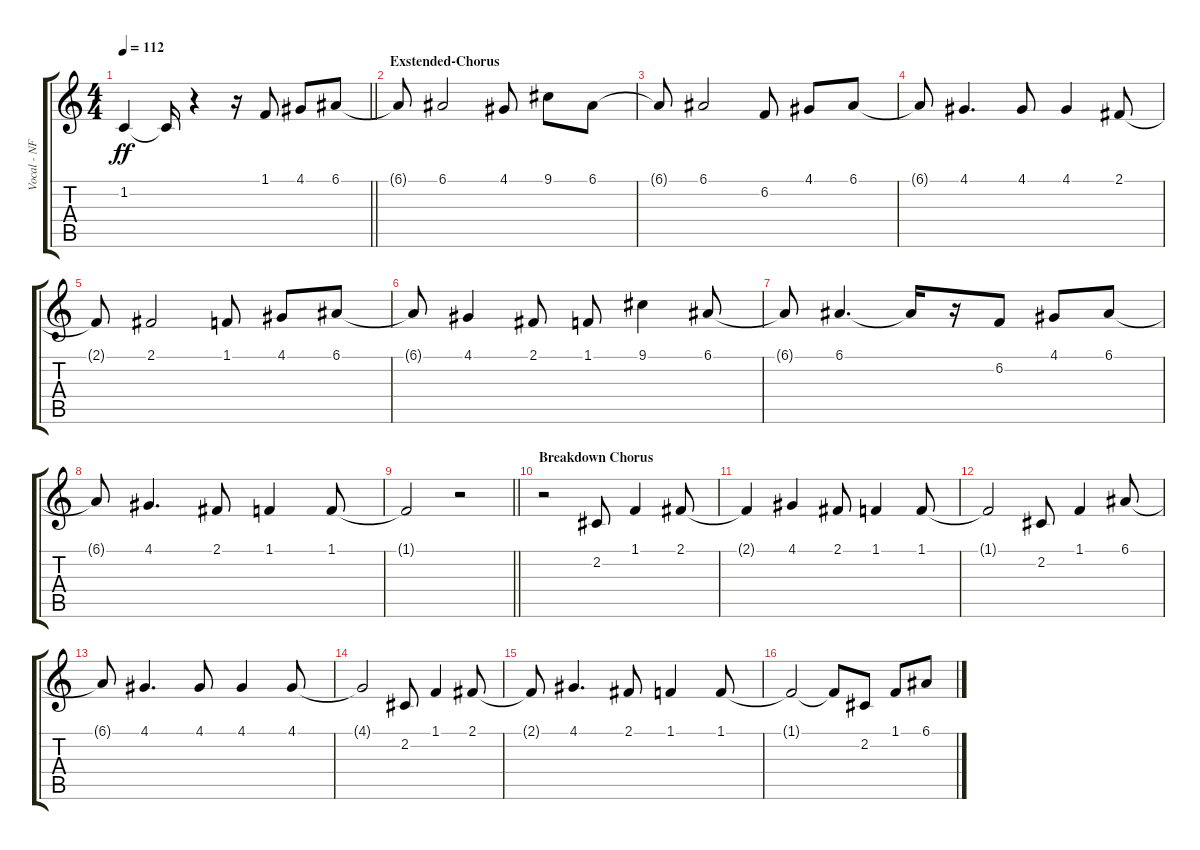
\track ("Vocal - NF" "Vocal - NF") {instrument lead1square}
\staff {score tabs}
\tuning (E4 B3 G3 D3 A2 E2) {hide}
\ts (4 4)
\tempo 112
\clef g2
\barLineRight lightlight
\ks c
1.2{t}.4{dy ff} 1.2{t}.16 r.4 r.16 1.1.8 4.1.8 6.1.8 |
\section ("" "Exstended-Chorus")
6.1{t}.8 6.1.2 4.1.8 9.1.8 6.1.8 |
6.1{t}.8 6.1.2 6.2.8 4.1.8 6.1.8 |
6.1{t}.8 4.1.4{d} 4.1.8 4.1.4 2.1.8 |
2.1{t}.8 2.1.2 1.1.8 4.1.8 6.1.8 |
6.1{t}.8 4.1.4 2.1.8 1.1.8 9.1.4 6.1.8 |
6.1{t}.8 6.1.4{d} 6.1{t}.16 r.16 6.2.8 4.1.8 6.1.8 |
6.1{t}.8 4.1.4{d} 2.1.8 1.1.4 1.1.8 |
\barLineRight lightlight
1.1{t}.2 r.2 |
\section ("" "Breakdown Chorus")
r.2 2.2.8 1.1.4 2.1.8 |
2.1{t}.4 4.1.4 2.1.8 1.1.4 1.1.8 |
1.1{t}.2 2.2.8 1.1.4 6.1.8 |
6.1{t}.8 4.1.4{d} 4.1.8 4.1.4 4.1.8 |
4.1{t}.2 2.2.8 1.1.4 2.1.8 |
2.1{t}.8 4.1.4{d} 2.1.8 1.1.4 1.1.8 |
1.1{t}.2 1.1{t}.8 2.2.8 1.1.8 6.1.8
